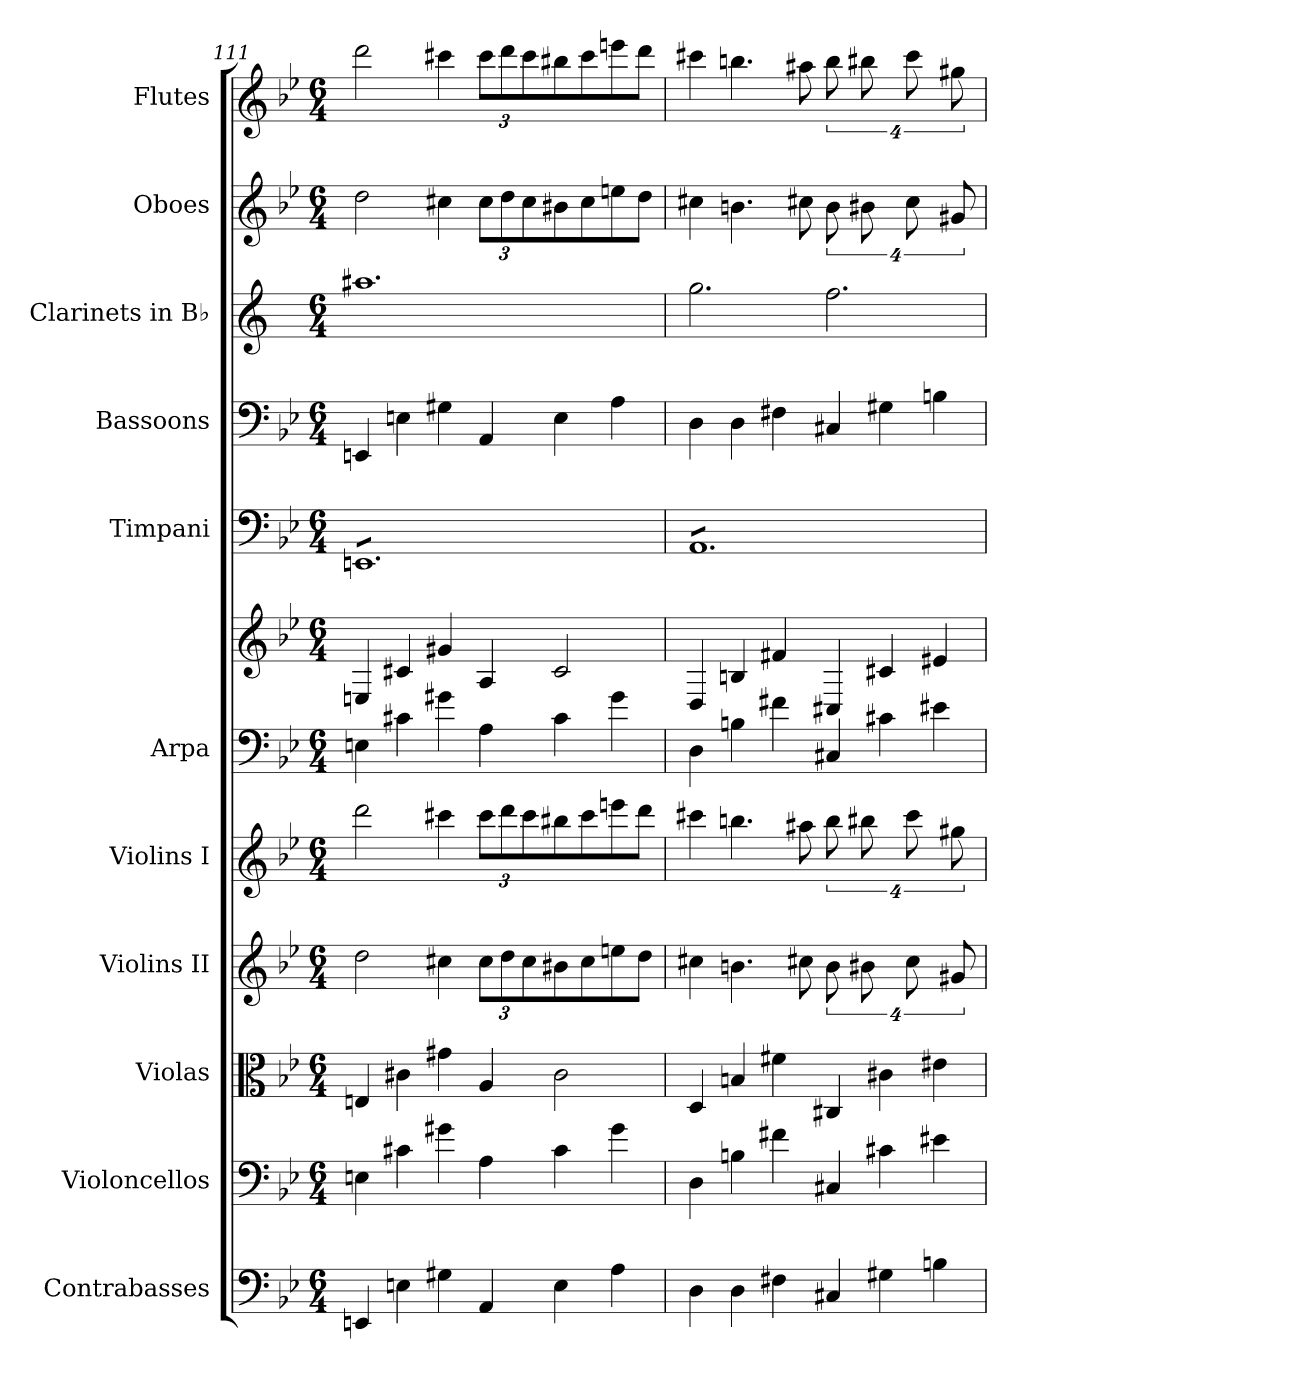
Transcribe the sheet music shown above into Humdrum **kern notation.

**kern	**kern	**kern	**kern	**kern	**kern	**kern	**kern	**kern	**kern	**kern	**kern
*part11	*part10	*part9	*part8	*part7	*part6	*part6	*part5	*part4	*part3	*part2	*part1
*staff12	*staff11	*staff10	*staff9	*staff8	*staff7	*staff6	*staff5	*staff4	*staff3	*staff2	*staff1
*I"Contrabasses	*I"Violoncellos	*I"Violas	*I"Violins II	*I"Violins I	*I"Arpa	*	*I"Timpani	*I"Bassoons	*I"Clarinets in B♭	*I"Oboes	*I"Flutes
*I'Cb.	*I'Vc.	*I'Vla.	*I'Vln. II	*I'Vln. I	*I'Arp.	*	*I'Timp.	*I'Bsn.	*	*I'Ob.	*I'Fl.
!!LO:PB:g=z
*clefF4	*clefF4	*clefC3	*clefG2	*clefG2	*clefF4	*clefG2	*clefF4	*clefF4	*clefG2	*clefG2	*clefG2
*ITrd7c12	*	*	*	*	*	*	*	*	*ITrd1c2	*	*
*k[b-e-]	*k[b-e-]	*k[b-e-]	*k[b-e-]	*k[b-e-]	*k[b-e-]	*k[b-e-]	*k[b-e-]	*k[b-e-]	*k[b-e-]	*k[b-e-]	*k[b-e-]
*M6/4	*M6/4	*M6/4	*M6/4	*M6/4	*M6/4	*M6/4	*M6/4	*M6/4	*M6/4	*M6/4	*M6/4
=111	=111	=111	=111	=111	=111	=111	=111	=111	=111	=111	=111
*	*	*	*	*	*	*	*tremolo	*	*	*	*
4EEEn/	4En\	4En/	2dd\	2ddd\	4En\	4En/	8EEnL	4EEn/	1.gg#X	2dd\	2ddd\
.	.	.	.	.	.	.	8EEn	.	.	.	.
4EEn\	4c#X\	4c#X\	.	.	4c#X\	4c#X/	8EEn	4En\	.	.	.
.	.	.	.	.	.	.	8EEn	.	.	.	.
4GG#X\	4g#X\	4g#X\	4cc#X\	4ccc#X\	4g#X\	4g#X/	8EEn	4G#X\	.	4cc#X\	4ccc#X\
.	.	.	.	.	.	.	8EEn	.	.	.	.
*	*	*	*Xbrackettup	*Xbrackettup	*	*	*	*	*	*Xbrackettup	*Xbrackettup
4AAA/	4A\	4A/	12cc#\L	12ccc#\L	4A\	4A/	8EEn	4AA/	.	12cc#\L	12ccc#\L
.	.	.	12dd\	12ddd\	.	.	.	.	.	12dd\	12ddd\
.	.	.	.	.	.	.	8EEn	.	.	.	.
.	.	.	12cc#\	12ccc#\	.	.	.	.	.	12cc#\	12ccc#\
4EE\	4c#\	2c#\	8b#X\	8bb#X\	4c#\	2c#/	8EEn	4E\	.	8b#X\	8bb#X\
.	.	.	8cc#\	8ccc#\	.	.	8EEn	.	.	8cc#\	8ccc#\
4AA\	4g#\	.	8een\	8eeen\	4g#\	.	8EEn	4A\	.	8een\	8eeen\
.	.	.	8dd\J	8ddd\J	.	.	8EEnJ	.	.	8dd\J	8ddd\J
=112	=112	=112	=112	=112	=112	=112	=112	=112	=112	=112	=112
4DD\	4D\	4D/	4cc#X\	4ccc#X\	4D\	4D/	8AAL	4D\	2.ff\	4cc#X\	4ccc#X\
.	.	.	.	.	.	.	8AA	.	.	.	.
4DD\	4Bn\	4Bn/	4.bn\	4.bbn\	4Bn\	4Bn/	8AA	4D\	.	4.bn\	4.bbn\
.	.	.	.	.	.	.	8AA	.	.	.	.
4FF#X\	4f#X\	4f#X\	.	.	4f#X\	4f#X/	8AA	4F#X\	.	.	.
.	.	.	8cc#X\	8aa#X\	.	.	8AA	.	.	8cc#X\	8aa#X\
*	*	*	*brackettup	*brackettup	*	*	*	*	*	*brackettup	*brackettup
4CC#X/	4C#X/	4C#X/	16%3b\	16%3bb\	4C#X/	4C#X/	8AA	4C#X/	2.ee-\	16%3b\	16%3bb\
.	.	.	.	.	.	.	8AA	.	.	.	.
.	.	.	16%3b#X\	16%3bb#X\	.	.	.	.	.	16%3b#X\	16%3bb#X\
4GG#X\	4c#X\	4c#X\	.	.	4c#X\	4c#X/	8AA	4G#X\	.	.	.
.	.	.	16%3cc#\	16%3ccc#\	.	.	8AA	.	.	16%3cc#\	16%3ccc#\
4BBn\	4e#X\	4e#X\	.	.	4e#X\	4e#X/	8AA	4Bn\	.	.	.
.	.	.	16%3g#X/	16%3gg#X\	.	.	.	.	.	16%3g#X/	16%3gg#X\
.	.	.	.	.	.	.	8AAJ	.	.	.	.
*	*	*	*	*	*	*	*Xtremolo	*	*	*	*
=	=	=	=	=	=	=	=	=	=	=	=
*-	*-	*-	*-	*-	*-	*-	*-	*-	*-	*-	*-
